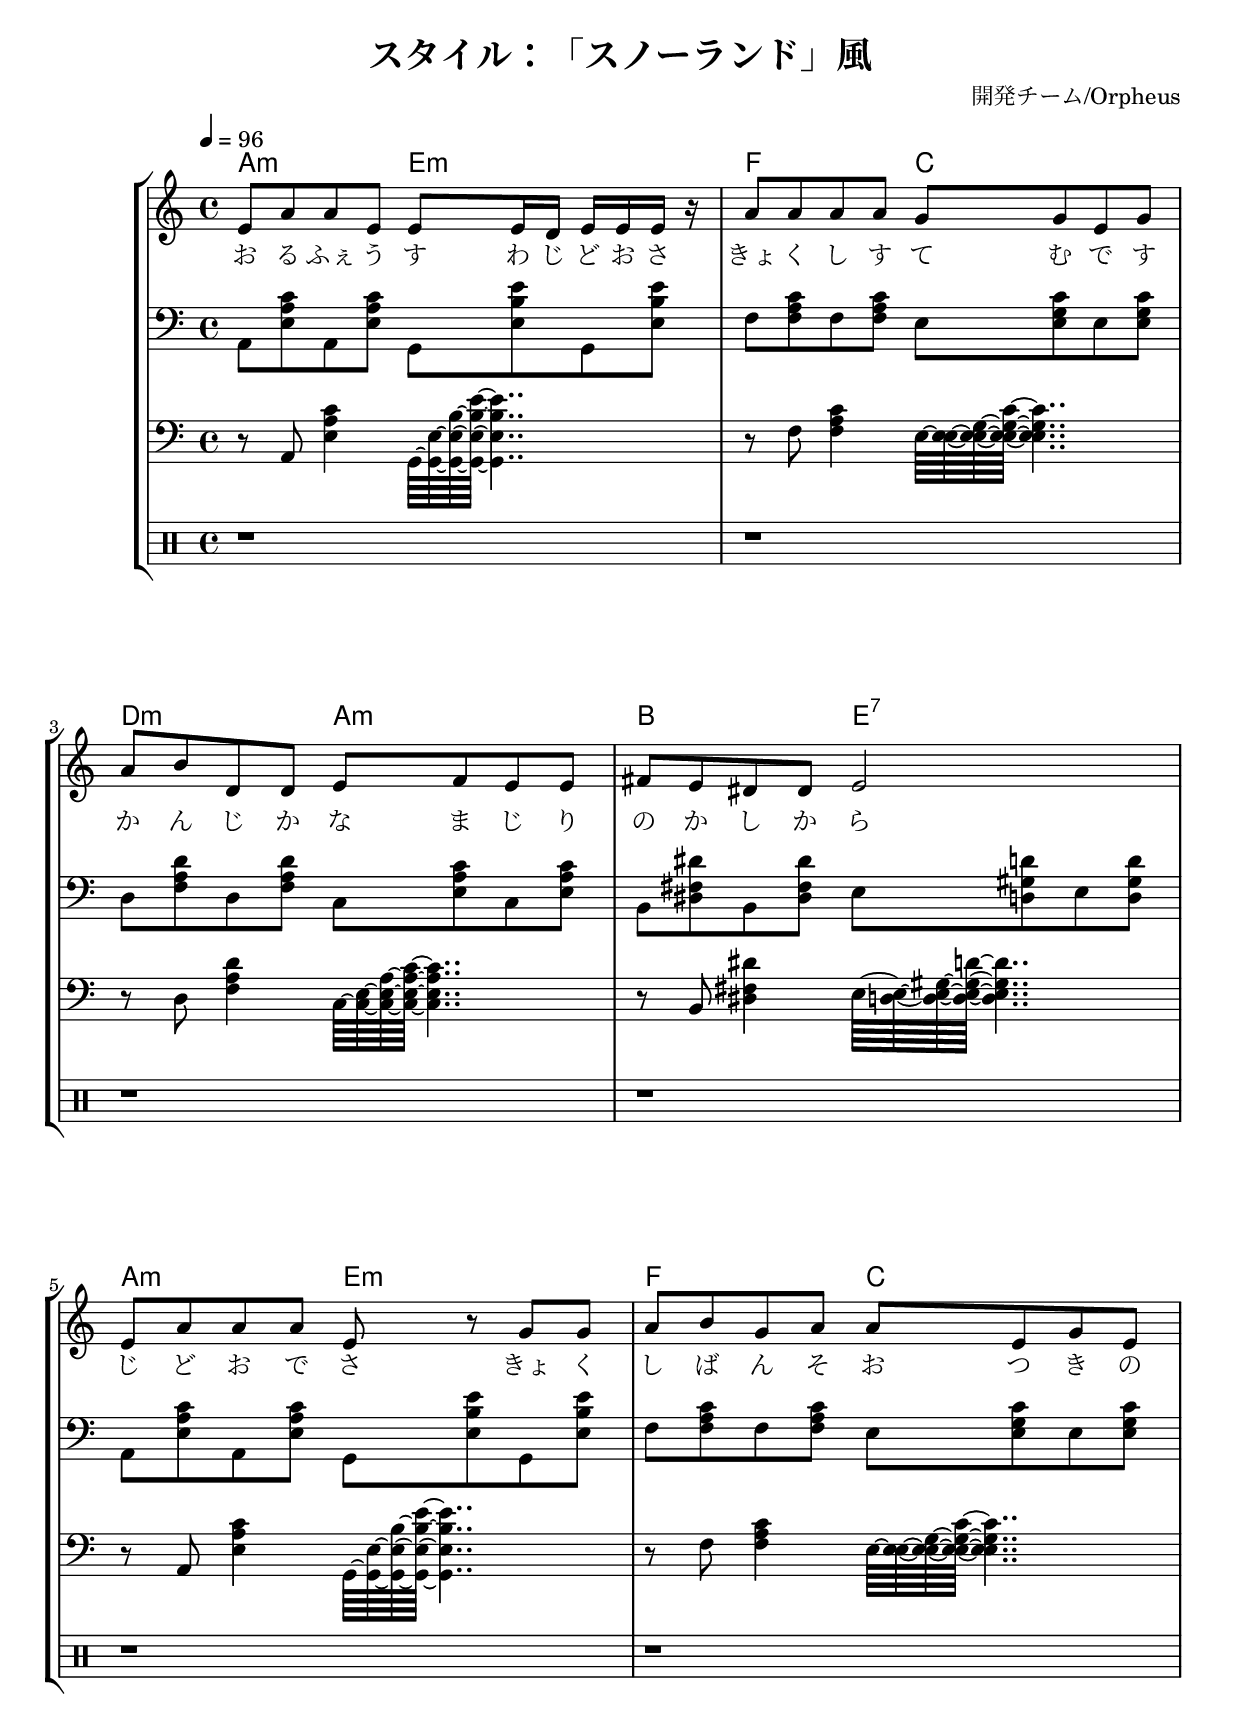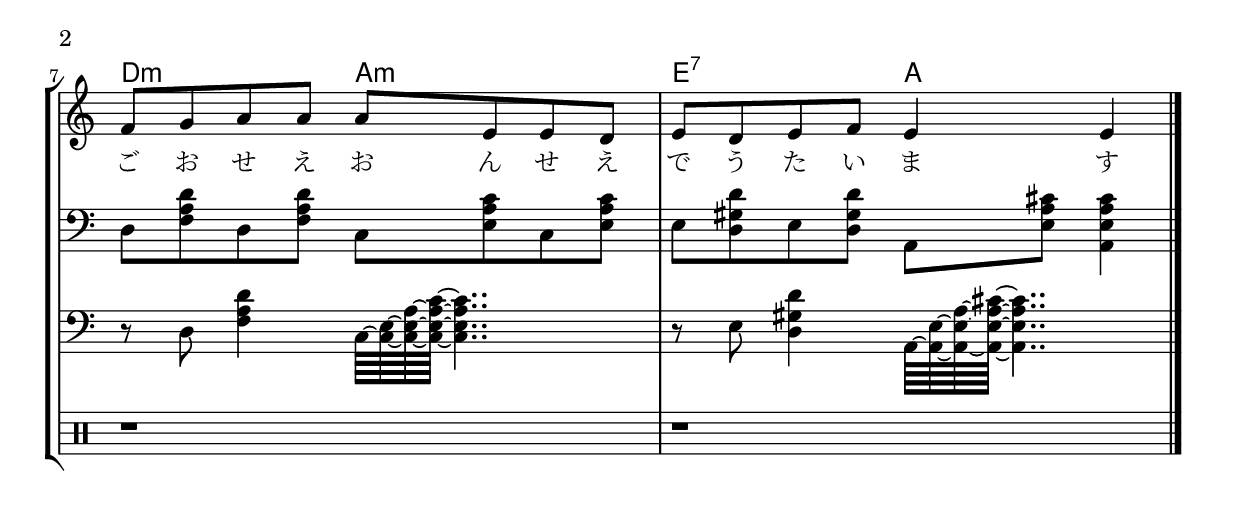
\version "2.12.1"

\header {
	title = \markup {スタイル：「スノーランド」風}
	composer = \markup \center-column {開発チーム/Orpheus}
}

harmony = \chordmode {
	a2:m e:m f c d:m a:m b e:7 a:m e:m f c d:m a:m e:7 a 
}

melody = {
	\set Staff.midiInstrument = #"fss0.35"
		\key c \major
	\tempo 4 = 96
 e'8  a'8  a'8  e'8  e'8  e'16  d'16  e'16  e'16  e'16  r16 
	a'8  a'8  a'8  a'8  g'8  g'8  e'8  g'8 
	a'8  b'8  d'8  d'8  e'8  f'8  e'8  e'8 
	fis'8  e'8  dis'8  dis'8  e'2 
	e'8  a'8  a'8  a'8  e'8  r8  g'8  g'8 
	a'8  b'8  g'8  a'8  a'8  e'8  g'8  e'8 
	f'8  g'8  a'8  a'8  a'8  e'8  e'8  d'8 
	e'8  d'8  e'8  f'8  e'4  e'4
}

words = \lyricmode {
	お  る  ふぇ  う  す  わ  じ  ど  お  さ  きょ  く  し  す  て  む  で  す  か  ん  じ  か  な  ま  じ  り  の  か  し  か  ら  じ  ど  お  で  さ  きょ  く  し  ば  ん  そ  お  つ  き  の  ご  お  せ  え  お  ん  せ  え  で  う  た  い  ま  す  
}

tempochange = {
	\tempo 4 = 96
	r1 | r1 | r1 | r1 | r1 | r1 | r1 | r1 \bar "|."
}

mainacc = {
	\clef bass
	\set Staff.midiInstrument = #"String Ensemble 1"
	\key c \major
	\tempo 4 = 96
	a,8 <e a c'> a, <e a c'>
	g,8 <e b e'> g, <e b e'>
	f8 <f a c'> f <f a c'>
	e8 <e g c'> e <e g c'>
	d8 <f a d'> d <f a d'>
	c8 <e a c'> c <e a c'>
	b,8 <dis fis dis'> b, <dis fis dis'>
	e8 <d gis d'> e <d gis d'>
	a,8 <e a c'> a, <e a c'>
	g,8 <e b e'> g, <e b e'>
	f8 <f a c'> f <f a c'>
	e8 <e g c'> e <e g c'>
	d8 <f a d'> d <f a d'>
	c8 <e a c'> c <e a c'>
	e8 <d gis d'> e <d gis d'>
	a,8 <e a cis'>8 <a, e a cis'>4
	\bar "|."
}

subacc = {
	\clef bass
	\set Staff.midiInstrument = #"Music box"
	\key c \major
	\tempo 4 = 96
	r8 a,8 <e a c'>4
	g,64~ <g,~ e~> <g,~ e~ b~> <g, e b e'>~ <g, e b e'>4..
	r8 f8 <f a c'>4
	e64~ <e~ e~> <e~ e~ g~> <e e g c'>~ <e e g c'>4..
	r8 d8 <f a d'>4
	c64~ <c~ e~> <c~ e~ a~> <c e a c'>~ <c e a c'>4..
	r8 b,8 <dis fis dis'>4
	e64~ <e~ d~> <e~ d~ gis~> <e d gis d'>~ <e d gis d'>4..
	r8 a,8 <e a c'>4
	g,64~ <g,~ e~> <g,~ e~ b~> <g, e b e'>~ <g, e b e'>4..
	r8 f8 <f a c'>4
	e64~ <e~ e~> <e~ e~ g~> <e e g c'>~ <e e g c'>4..
	r8 d8 <f a d'>4
	c64~ <c~ e~> <c~ e~ a~> <c e a c'>~ <c e a c'>4..
	r8 e8 <d gis d'>4
	a,64~ <a,~ e~> <a,~ e~ a~> <a, e a cis'>~ <a, e a cis'>4..
	\bar "|."
}

percA = {
	\drummode {
	r1 |r1 |r1 |r1 |r1 |r1 |r1 |r1 \bar "|."
	}
}

percB = {
	\drummode {
	r1 |r1 |r1 |r1 |r1 |r1 |r1 |r1 \bar "|."
	}
}

percC = {
	\drummode {
	r1 |r1 |r1 |r1 |r1 |r1 |r1 |r1 \bar "|."
	}
}

percD = {
	\drummode {
	r1 |r1 |r1 |r1 |r1 |r1 |r1 |r1 \bar "|."
	}
}

percE = {
	\drummode {
	r1 |r1 |r1 |r1 |r1 |r1 |r1 |r1 \bar "|."
	}
}

\score {
	<<
		\new StaffGroup <<
			\new ChordNames {\harmony}
			\new Voice = "melody" {\melody}
			\new Lyrics \lyricsto "melody" \words
			\new Staff = "mainacc" {\mainacc}
			\new Staff = "subacc" {\subacc}
			\new DrumStaff <<
				\new DrumVoice {\percA}
				\new DrumVoice {\percB}
				\new DrumVoice {\percC}
				\new DrumVoice {\percD}
				\new DrumVoice {\percE}
			>>
		>>
	>>
	\layout { }
}
